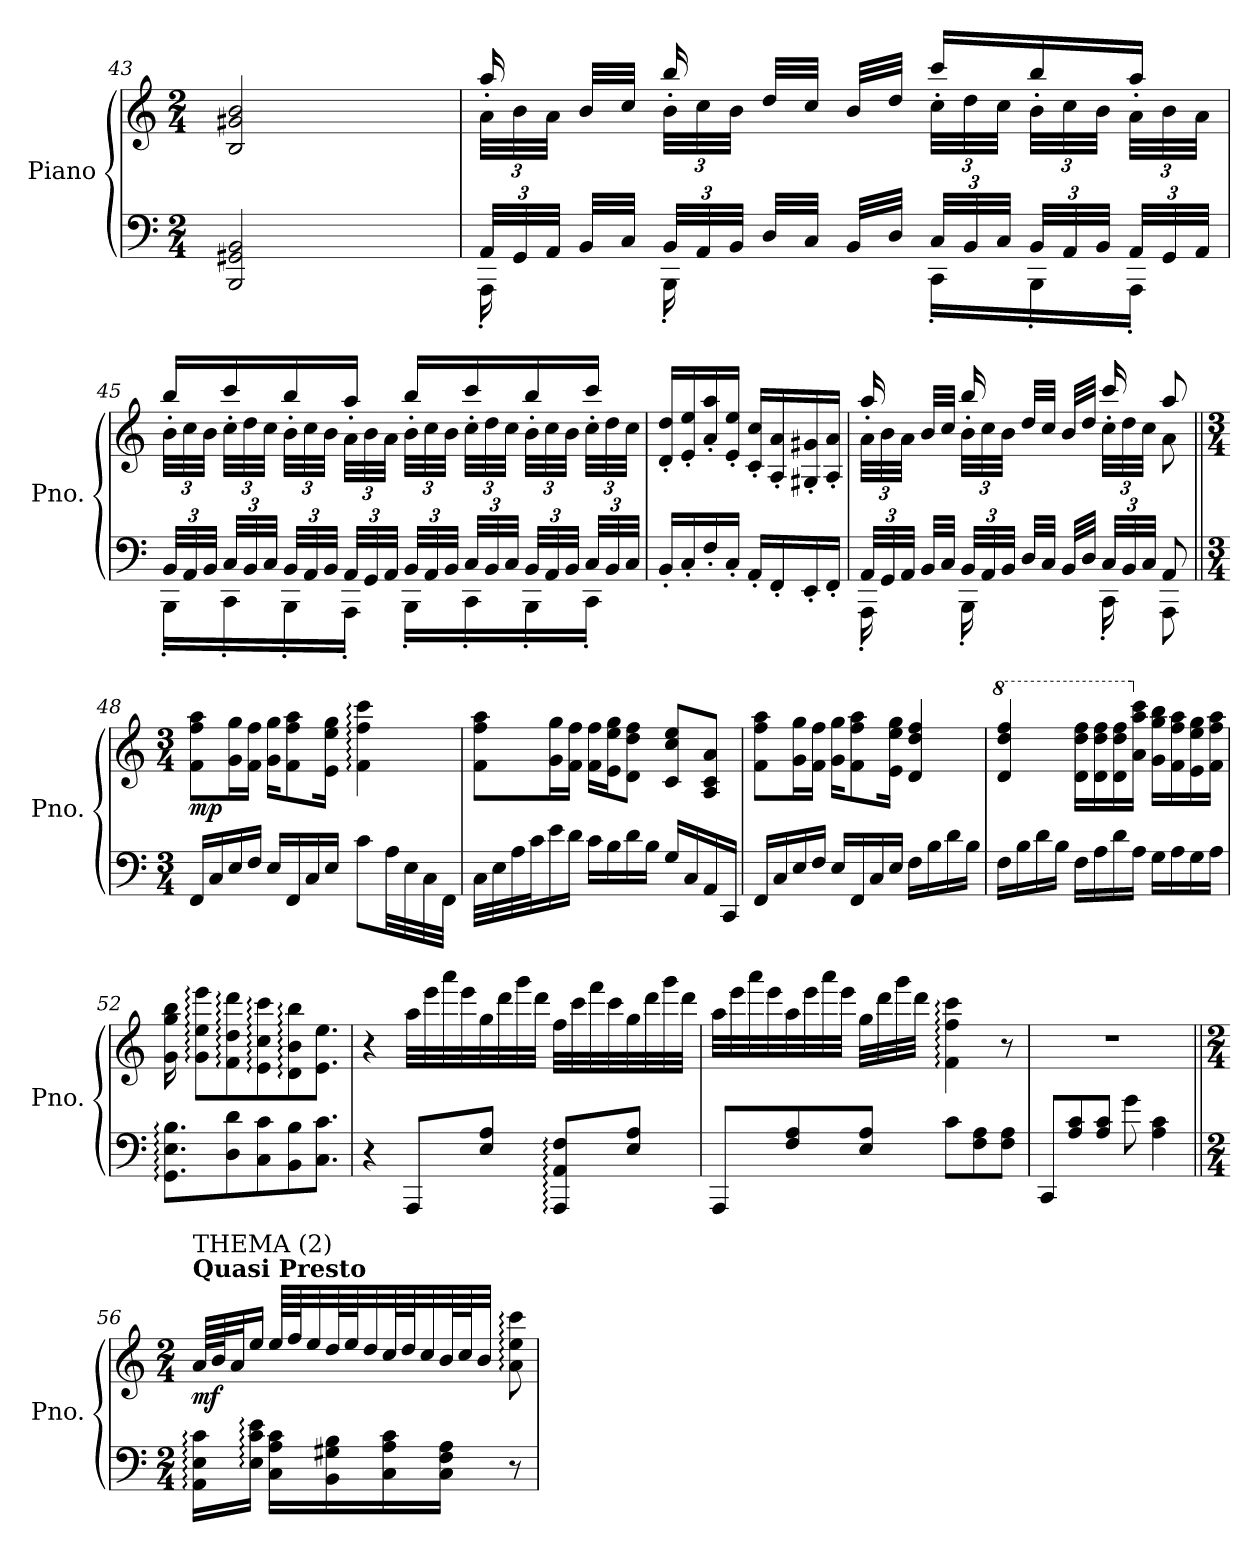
**kern	**kern	**dynam
*part1	*part1	*part1
*staff2	*staff1	*staff1/2
*I"Piano	*	*
*I'Pno.	*	*
*clefF4	*clefG2	*
*k[]	*k[]	*
*M2/4	*M2/4	*
=43	=43	=43
2BBB/ 2GG#X/ 2BB/	2B/ 2g#X/ 2b/	.
!!LO:LB:g=z
=44	=44	=44
*Xbrackettup	*Xbrackettup	*
*^	*^	*
48AA/LLL	16AAA'\	48a\LLL	16aa'/	.
48GG/	.	48b\	.	.
48AA/JJJ	.	48a\JJJ	.	.
32BB/LLL	16ryy	32b/LLL	16ryy	.
32C/JJJ	.	32cc/JJJ	.	.
48BB/LLL	16BBB'\	48b\LLL	16bb'/	.
48AA/	.	48cc\	.	.
48BB/JJJ	.	48b\JJJ	.	.
32D/LLL	8ryy	32dd/LLL	8ryy	.
32C/JJJ	.	32cc/JJJ	.	.
32BB/LLL	.	32b/LLL	.	.
32D/JJJ	.	32dd/JJJ	.	.
48C/LLL	16CC'\LL	48cc\LLL	16ccc'/LL	.
48BB/	.	48dd\	.	.
48C/JJJ	.	48cc\JJJ	.	.
48BB/LLL	16BBB'\	48b\LLL	16bb'/	.
48AA/	.	48cc\	.	.
48BB/JJJ	.	48b\JJJ	.	.
48AA/LLL	16AAA'\JJ	48a\LLL	16aa'/JJ	.
48GG/	.	48b\	.	.
48AA/JJJ	.	48a\JJJ	.	.
=45	=45	=45	=45	=45
48BB/LLL	16BBB'\LL	48b\LLL	16bb'/LL	.
48AA/	.	48cc\	.	.
48BB/JJJ	.	48b\JJJ	.	.
48C/LLL	16CC'\	48cc\LLL	16ccc'/	.
48BB/	.	48dd\	.	.
48C/JJJ	.	48cc\JJJ	.	.
48BB/LLL	16BBB'\	48b\LLL	16bb'/	.
48AA/	.	48cc\	.	.
48BB/JJJ	.	48b\JJJ	.	.
48AA/LLL	16AAA'\JJ	48a\LLL	16aa'/JJ	.
48GG/	.	48b\	.	.
48AA/JJJ	.	48a\JJJ	.	.
48BB/LLL	16BBB'\LL	48b\LLL	16bb'/LL	.
48AA/	.	48cc\	.	.
48BB/JJJ	.	48b\JJJ	.	.
48C/LLL	16CC'\	48cc\LLL	16ccc'/	.
48BB/	.	48dd\	.	.
48C/JJJ	.	48cc\JJJ	.	.
48BB/LLL	16BBB'\	48b\LLL	16bb'/	.
48AA/	.	48cc\	.	.
48BB/JJJ	.	48b\JJJ	.	.
48C/LLL	16CC'\JJ	48cc\LLL	16ccc'/JJ	.
48BB/	.	48dd\	.	.
48C/JJJ	.	48cc\JJJ	.	.
*v	*v	*	*	*
*	*v	*v	*
!!LO:LB:g=z
=46	=46	=46
16BB'/LL	16d/' 16dd/'LL	.
16C'/	16e/' 16ee/'	.
16F'/	16a/' 16aa/'	.
16C'/JJ	16e/' 16ee/'JJ	.
16AA'/LL	16c/' 16cc/'LL	.
16FF'/	16A/' 16a/'	.
16EE'/	16G#X/' 16g#X/'	.
16FF'/JJ	16A/' 16a/'JJ	.
=47	=47	=47
*^	*^	*
48AA/LLL	16AAA'\	48a\LLL	16aa'/	.
48GG/	.	48b\	.	.
48AA/JJJ	.	48a\JJJ	.	.
32BB/LLL	16ryy	32b/LLL	16ryy	.
32C/JJJ	.	32cc/JJJ	.	.
48BB/LLL	16BBB'\	48b\LLL	16bb'/	.
48AA/	.	48cc\	.	.
48BB/JJJ	.	48b\JJJ	.	.
32D/LLL	8ryy	32dd/LLL	8ryy	.
32C/JJJ	.	32cc/JJJ	.	.
32BB/LLL	.	32b/LLL	.	.
32D/JJJ	.	32dd/JJJ	.	.
48C/LLL	16CC'\	48cc\LLL	16ccc'/	.
48BB/	.	48dd\	.	.
48C/JJJ	.	48cc\JJJ	.	.
8AA/	8AAA\	8aa/	8a\	.
*v	*v	*	*	*
*	*v	*v	*
!!LO:PB:g=z
=48||	=48||	=48||
*M3/4	*M3/4	*
*	*MM35	*
*^	*^	*
!	!	!LO:TX:a:B:t=Andante	!	!
!	!	!LO:TX:a:t=VAR. 4	!	!
!	!	!	!	!LO:DY:b
*v	*v	*	*	*
*	*v	*v	*
16FF/LL	8f\ 8ff\ 8aa\L	mp
16C/	.	.
16E/	16g\ 16gg\L	.
16F/JJ	16f\ 16ff\JJ	.
16E/LL	16g\ 16gg\KL	.
16FF/	8f\ 8ff\ 8aa\	.
16C/	.	.
16E/JJ	16e\ 16ee\ 16gg\Jk	.
8c\L	4f\: 4ff\: 4ccc\:	.
32A\LL	.	.
32E\	.	.
32C\	.	.
32FF\JJJ	.	.
=49	=49	=49
32C\LLL	8f\ 8ff\ 8aa\L	.
32E\	.	.
32A\	.	.
32c\J	.	.
16e\	16g\ 16gg\L	.
16d\JJ	16f\ 16ff\JJ	.
16c\LL	16f\ 16ff\LL	.
16B\	16e\ 16ee\ 16gg\J	.
16d\	8d\ 8dd\ 8ff\J	.
16B\JJ	.	.
16G/LL	8c/ 8cc/ 8ee/L	.
16C/	.	.
16AA/	8A/ 8c/ 8a/J	.
16CC/JJ	.	.
=50	=50	=50
16FF/LL	8f\ 8ff\ 8aa\L	.
16C/	.	.
16E/	16g\ 16gg\L	.
16F/JJ	16f\ 16ff\JJ	.
16E/LL	16g\ 16gg\KL	.
16FF/	8f\ 8ff\ 8aa\	.
16C/	.	.
16E/JJ	16e\ 16ee\ 16gg\Jk	.
16F\LL	4d/ 4dd/ 4ff/	.
16B\	.	.
16d\	.	.
16B\JJ	.	.
!!LO:LB:g=z
=51	=51	=51
*	*8va	*
16F\LL	4dd/ 4ddd/ 4fff/	.
16B\	.	.
16d\	.	.
16B\JJ	.	.
16F\LL	16dd\ 16ddd\ 16fff\LL	.
16A\	16dd\ 16ddd\ 16fff\	.
16d\	16dd\ 16ddd\ 16fff\	.
*	*X8va	*
16A\JJ	16a\ 16aa\ 16ccc\JJ	.
16G\LL	16g\ 16gg\ 16bb\LL	.
16A\	16f\ 16ff\ 16aa\	.
16G\	16e\ 16ee\ 16gg\	.
16A\JJ	16f\ 16ff\ 16aa\JJ	.
=52	=52	=52
8.GG\: 8.E\: 8.B\:L	16g\ 16gg\ 16bb\	.
.	8g\: 8ee\: 8eee\:L	.
8D\ 8d\	8f\: 8dd\: 8ddd\:	.
8C\ 8c\	8e\: 8cc\: 8ccc\:	.
8BB\ 8B\	8d\: 8b\: 8bb\:	.
8.C\ 8.c\J	8.e\ 8.ee\J	.
=53	=53	=53
4r	4r	.
8AAA/L	32aa\LLL	.
.	32eee\	.
.	32aaa\	.
.	32eee\	.
8E/ 8A/J	32gg\	.
.	32ddd\	.
.	32ggg\	.
.	32ddd\JJJ	.
8AAA/: 8AA/: 8F/:L	32ff\LLL	.
.	32ccc\	.
.	32fff\	.
.	32ccc\	.
8E/ 8A/J	32gg\	.
.	32ddd\	.
.	32ggg\	.
.	32ddd\JJJ	.
!!LO:LB:g=z
=54	=54	=54
8AAA/L	32aa\LLL	.
.	32eee\	.
.	32aaa\	.
.	32eee\	.
8F/ 8A/	32aa\	.
.	32eee\	.
.	32aaa\	.
.	32eee\JJJ	.
8E/ 8A/J	32gg\LLL	.
.	32ddd\	.
.	32ggg\	.
.	32ddd\JJJ	.
8c\L	4f\: 4ff\: 4ccc\:	.
8F\ 8A\	.	.
8F\ 8A\J	8r	.
=55	=55	=55
8CC/L	2.r	.
8A/ 8c/	.	.
8A/ 8c/J	.	.
8g\	.	.
4A\ 4c\	.	.
!!LO:LB:g=z
=56||	=56||	=56||
*M2/4	*M2/4	*
*	*MM60	*
!	!LO:TX:a:B:t=Quasi Presto	!
!	!LO:TX:a:t=THEMA (2)	!
!	!	!LO:DY:b
16AA\: 16E\: 16c\:LL	64a/LLLL	mf
.	64b/J	.
.	32a/J	.
16E\: 16c\: 16e\:JJ	16ee/JJ	.
16C\ 16A\ 16c\LL	64ee/LLLL	.
.	64ff/J	.
.	32ee/	.
16BB\ 16G#X\ 16B\	64dd/L	.
.	64ee/J	.
.	32dd/	.
16C\ 16A\ 16c\	64cc/L	.
.	64dd/J	.
.	32cc/	.
16C\ 16F\ 16A\JJ	64b/L	.
.	64cc/J	.
.	32b/JJJ	.
8r	8a\: 8ee\: 8ccc\:	.
=	=	=
*-	*-	*-
